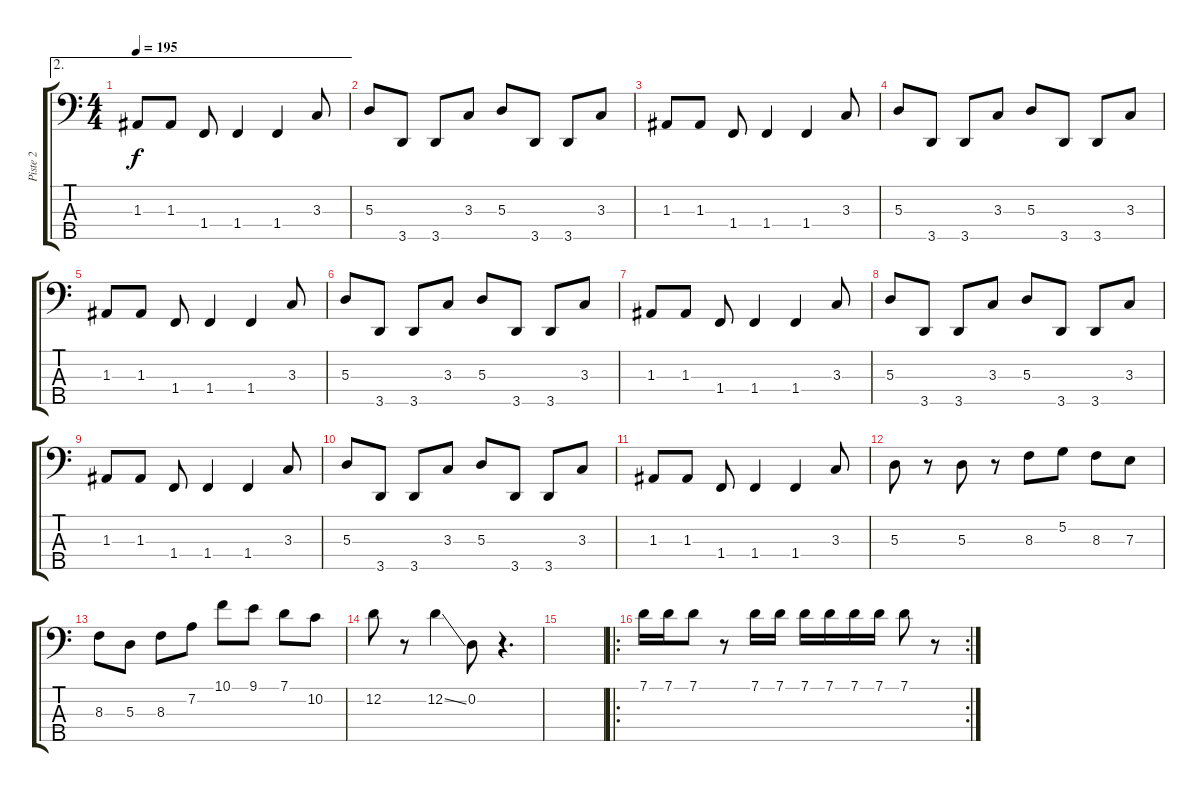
\track ("Piste 2" "Piste 2") {instrument electricbassfinger}
\staff {score tabs}
\tuning (G2 D2 A1 E1 B0) {hide}
\ae 2
\ts (4 4)
\tempo 195
\clef f4
\ks c
1.3.8{dy f} 1.3.8 1.4.8 1.4.4 1.4.4 3.3.8 |
5.3.8 3.5.8 3.5.8 3.3.8 5.3.8 3.5.8 3.5.8 3.3.8 |
1.3.8 1.3.8 1.4.8 1.4.4 1.4.4 3.3.8 |
5.3.8 3.5.8 3.5.8 3.3.8 5.3.8 3.5.8 3.5.8 3.3.8 |
1.3.8 1.3.8 1.4.8 1.4.4 1.4.4 3.3.8 |
5.3.8 3.5.8 3.5.8 3.3.8 5.3.8 3.5.8 3.5.8 3.3.8 |
1.3.8 1.3.8 1.4.8 1.4.4 1.4.4 3.3.8 |
5.3.8 3.5.8 3.5.8 3.3.8 5.3.8 3.5.8 3.5.8 3.3.8 |
1.3.8 1.3.8 1.4.8 1.4.4 1.4.4 3.3.8 |
5.3.8 3.5.8 3.5.8 3.3.8 5.3.8 3.5.8 3.5.8 3.3.8 |
1.3.8 1.3.8 1.4.8 1.4.4 1.4.4 3.3.8 |
5.3.8 r.8 5.3.8 r.8 8.3.8 5.2.8 8.3.8 7.3.8 |
8.3.8 5.3.8 8.3.8 7.2.8 10.1.8 9.1.8 7.1.8 10.2.8 |
12.2.8 r.8 12.2{ss}.4 0.2.8 r.4{d} |
|
\ro
\rc 2
7.1.16 7.1.16 7.1.8 r.8 7.1.16 7.1.16 7.1.16 7.1.16 7.1.16 7.1.16 7.1.8 r.8
